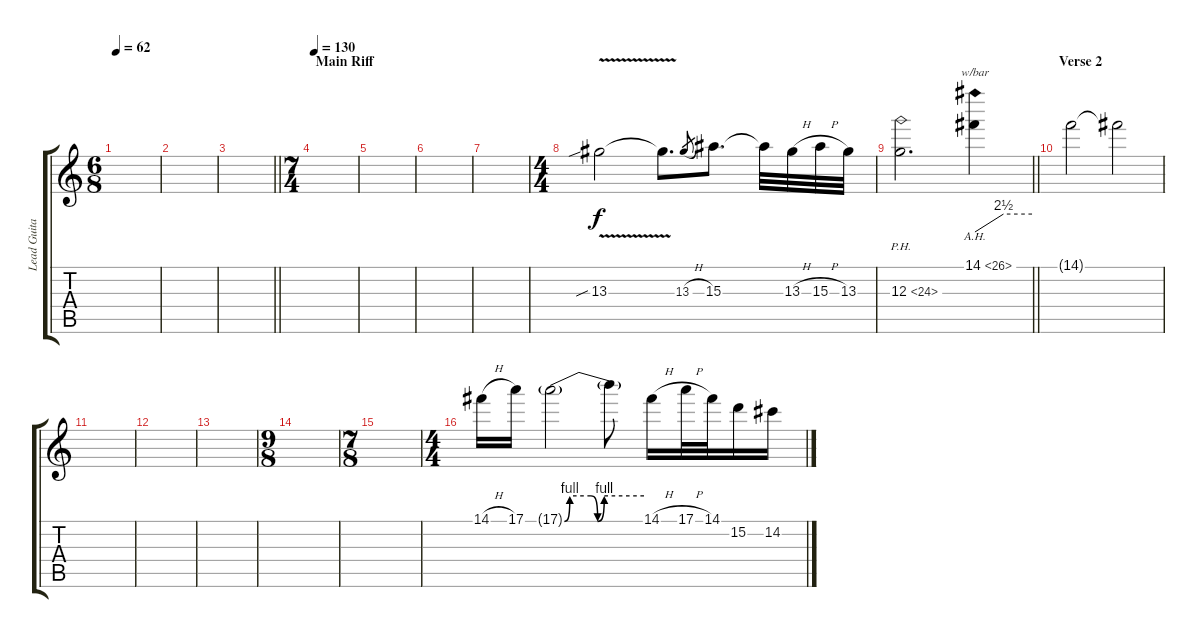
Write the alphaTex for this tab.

\track ("Lead Guitar 1" "Lead Guita") {instrument distortionguitar}
\staff {score tabs}
\tuning (E4 B3 G3 D3 A2 E2) {hide}
\ts (6 8)
\tempo 62
\clef g2
\ks c
|
|
\barLineRight lightlight
|
\ts (7 4)
\section ("" "Main Riff")
\tempo 130
|
|
|
|
\ts (4 4)
13.3{v sib}.2 13.3{t}.8{d} 13.3{h}.8{gr} 15.3.8{d} 15.3{t}.32 13.3{h}.32 15.3{h}.32 13.3.32 |
\barLineRight lightlight
12.3{ph 12}.2{d} 14.1{ah 12}.4{tbe (custom default 0 0 30 10 60 10)} |
\section ("" "Verse 2")
14.1{t}.2 14.1{t}.2 |
|
|
|
\ts (9 8)
|
\ts (7 8)
|
\ts (4 4)
14.1{h}.16 17.1.16 17.1{be (custom 0 0 4 4 20 4 25 0 30 4 60 4) g}.2 17.1{t}.8 14.1{h}.16 17.1{h}.32 14.1.32 15.2.16 14.2.16
